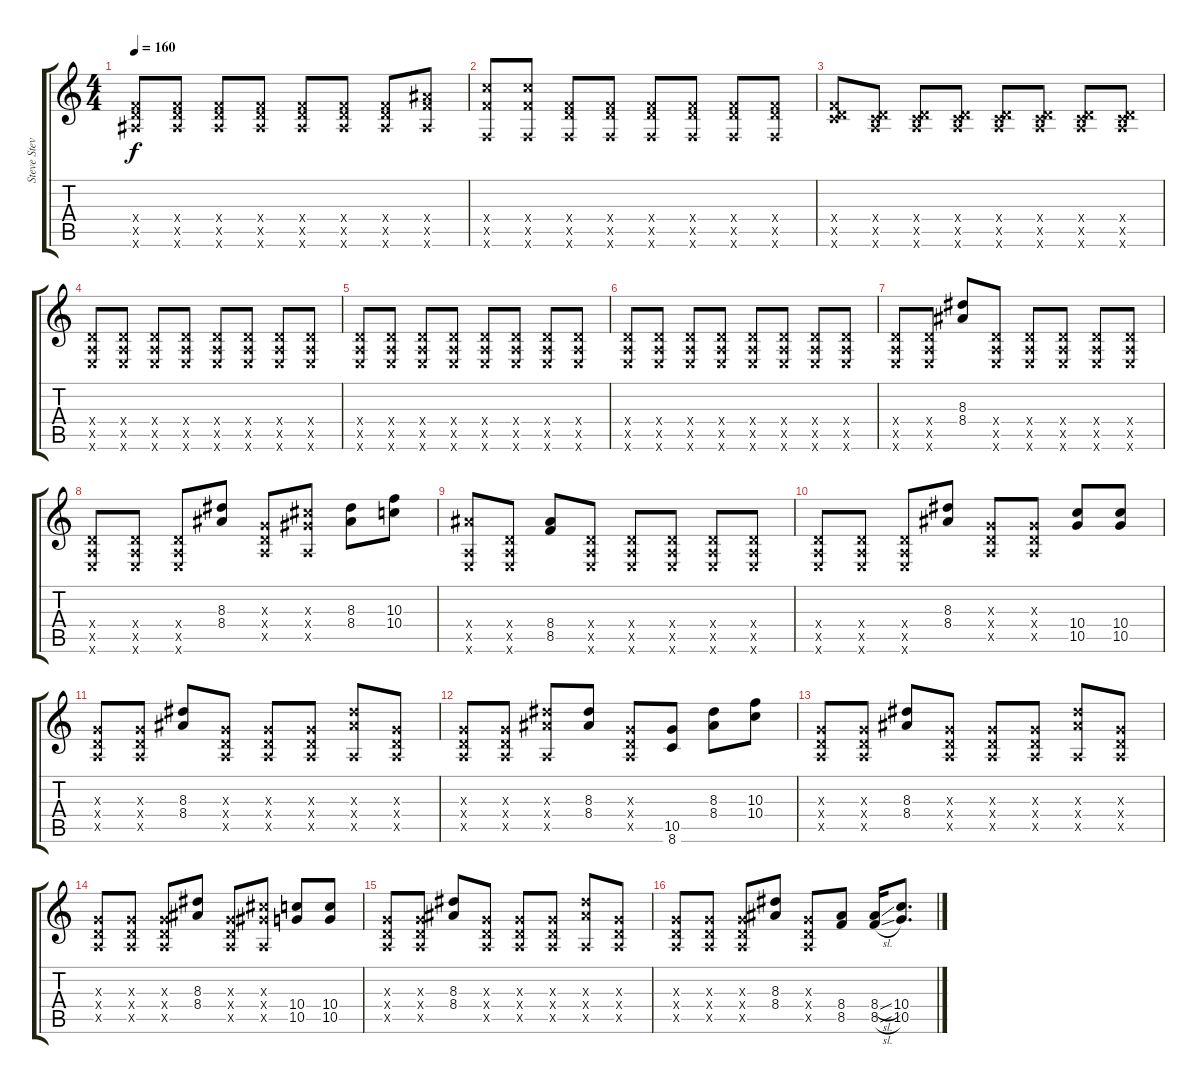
\track ("Steve Stevens" "Steve Stev") {instrument distortionguitar}
\staff {score tabs}
\tuning (E4 B3 G3 D3 A2 E2) {hide}
\ts (4 4)
\tempo 160
\clef g2
\ks c
(0.4{x} 8.5{x} 6.6{x}).8{dy f} (0.4{x} 8.5{x} 6.6{x}).8 (0.4{x} 8.5{x} 6.6{x}).8 (0.4{x} 8.5{x} 6.6{x}).8 (0.4{x} 8.5{x} 6.6{x}).8 (0.4{x} 8.5{x} 6.6{x}).8 (0.4{x} 8.5{x} 6.6{x}).8 (8.4{x} 8.5{x} 6.6{x}).8 |
(10.4{x} 8.5{x} 1.6{x}).8 (10.4{x} 8.5{x} 1.6{x}).8 (0.4{x} 8.5{x} 1.6{x}).8 (0.4{x} 8.5{x} 1.6{x}).8 (0.4{x} 8.5{x} 1.6{x}).8 (0.4{x} 8.5{x} 1.6{x}).8 (0.4{x} 8.5{x} 1.6{x}).8 (0.4{x} 8.5{x} 1.6{x}).8 |
(0.4{x} 8.5{x} 8.6{x}).8 (0.4{x} 0.5{x} 8.6{x}).8 (0.4{x} 0.5{x} 8.6{x}).8 (0.4{x} 0.5{x} 8.6{x}).8 (0.4{x} 0.5{x} 8.6{x}).8 (0.4{x} 0.5{x} 8.6{x}).8 (0.4{x} 0.5{x} 8.6{x}).8 (0.4{x} 0.5{x} 8.6{x}).8 |
(0.4{x} 0.5{x} 0.6{x}).8 (0.4{x} 0.5{x} 0.6{x}).8 (0.4{x} 0.5{x} 0.6{x}).8 (0.4{x} 0.5{x} 0.6{x}).8 (0.4{x} 0.5{x} 0.6{x}).8 (0.4{x} 0.5{x} 0.6{x}).8 (0.4{x} 0.5{x} 0.6{x}).8 (0.4{x} 0.5{x} 0.6{x}).8 |
(0.4{x} 0.5{x} 0.6{x}).8 (0.4{x} 0.5{x} 0.6{x}).8 (0.4{x} 0.5{x} 0.6{x}).8 (0.4{x} 0.5{x} 0.6{x}).8 (0.4{x} 0.5{x} 0.6{x}).8 (0.4{x} 0.5{x} 0.6{x}).8 (0.4{x} 0.5{x} 0.6{x}).8 (0.4{x} 0.5{x} 0.6{x}).8 |
(0.4{x} 0.5{x} 0.6{x}).8 (0.4{x} 0.5{x} 0.6{x}).8 (0.4{x} 0.5{x} 0.6{x}).8 (0.4{x} 0.5{x} 0.6{x}).8 (0.4{x} 0.5{x} 0.6{x}).8 (0.4{x} 0.5{x} 0.6{x}).8 (0.4{x} 0.5{x} 0.6{x}).8 (0.4{x} 0.5{x} 0.6{x}).8 |
(0.4{x} 0.5{x} 0.6{x}).8 (0.4{x} 0.5{x} 0.6{x}).8 (8.3 8.4).8 (0.4{x} 0.5{x} 0.6{x}).8 (0.4{x} 0.5{x} 0.6{x}).8 (0.4{x} 0.5{x} 0.6{x}).8 (0.4{x} 0.5{x} 0.6{x}).8 (0.4{x} 0.5{x} 0.6{x}).8 |
(0.4{x} 0.5{x} 0.6{x}).8 (0.4{x} 0.5{x} 0.6{x}).8 (0.4{x} 0.5{x} 0.6{x}).8 (8.3 8.4).8 (0.3{x} 0.4{x} 0.5{x}).8 (6.3{x} 6.4{x} 0.5{x}).8 (8.3 8.4).8 (10.3 10.4).8 |
(8.4{x} 0.5{x} 0.6{x}).8 (0.4{x} 0.5{x} 0.6{x}).8 (8.4 8.5).8 (0.4{x} 0.5{x} 0.6{x}).8 (0.4{x} 0.5{x} 0.6{x}).8 (0.4{x} 0.5{x} 0.6{x}).8 (0.4{x} 0.5{x} 0.6{x}).8 (0.4{x} 0.5{x} 0.6{x}).8 |
(0.4{x} 0.5{x} 0.6{x}).8 (0.4{x} 0.5{x} 0.6{x}).8 (0.4{x} 0.5{x} 0.6{x}).8 (8.3 8.4).8 (0.3{x} 0.4{x} 0.5{x}).8 (0.3{x} 0.4{x} 0.5{x}).8 (10.4 10.5).8 (10.4 10.5).8 |
(0.3{x} 0.4{x} 0.5{x}).8 (0.3{x} 0.4{x} 0.5{x}).8 (8.3 8.4).8 (0.3{x} 0.4{x} 0.5{x}).8 (0.3{x} 0.4{x} 0.5{x}).8 (0.3{x} 0.4{x} 0.5{x}).8 (8.3{x} 8.4{x} 0.5{x}).8 (0.3{x} 0.4{x} 0.5{x}).8 |
(0.3{x} 0.4{x} 0.5{x}).8 (0.3{x} 0.4{x} 0.5{x}).8 (8.3{x} 8.4{x} 0.5{x}).8 (8.3 8.4).8 (0.3{x} 0.4{x} 0.5{x}).8 (10.5 8.6).8 (8.3 8.4).8 (10.3 10.4).8 |
(0.3{x} 0.4{x} 0.5{x}).8 (0.3{x} 0.4{x} 0.5{x}).8 (8.3 8.4).8 (0.3{x} 0.4{x} 0.5{x}).8 (0.3{x} 0.4{x} 0.5{x}).8 (0.3{x} 0.4{x} 0.5{x}).8 (8.3{x} 8.4{x} 0.5{x}).8 (0.3{x} 0.4{x} 0.5{x}).8 |
(0.3{x} 0.4{x} 0.5{x}).8 (0.3{x} 0.4{x} 0.5{x}).8 (0.3{x} 0.4{x} 0.5{x}).8 (8.3 8.4).8 (0.3{x} 0.4{x} 0.5{x}).8 (6.3{x} 6.4{x} 0.5{x}).8 (10.4 10.5).8 (10.4 10.5).8 |
(0.3{x} 0.4{x} 0.5{x}).8 (0.3{x} 0.4{x} 0.5{x}).8 (8.3 8.4).8 (0.3{x} 0.4{x} 0.5{x}).8 (0.3{x} 0.4{x} 0.5{x}).8 (0.3{x} 0.4{x} 0.5{x}).8 (8.3{x} 8.4{x} 0.5{x}).8 (0.3{x} 0.4{x} 0.5{x}).8 |
(0.3{x} 0.4{x} 0.5{x}).8 (0.3{x} 0.4{x} 0.5{x}).8 (0.3{x} 0.4{x} 0.5{x}).8 (8.3 8.4).8 (0.3{x} 0.4{x} 0.5{x}).8 (8.4 8.5).8 (8.4{sl} 8.5{sl}).16 (10.4 10.5).8{d}
